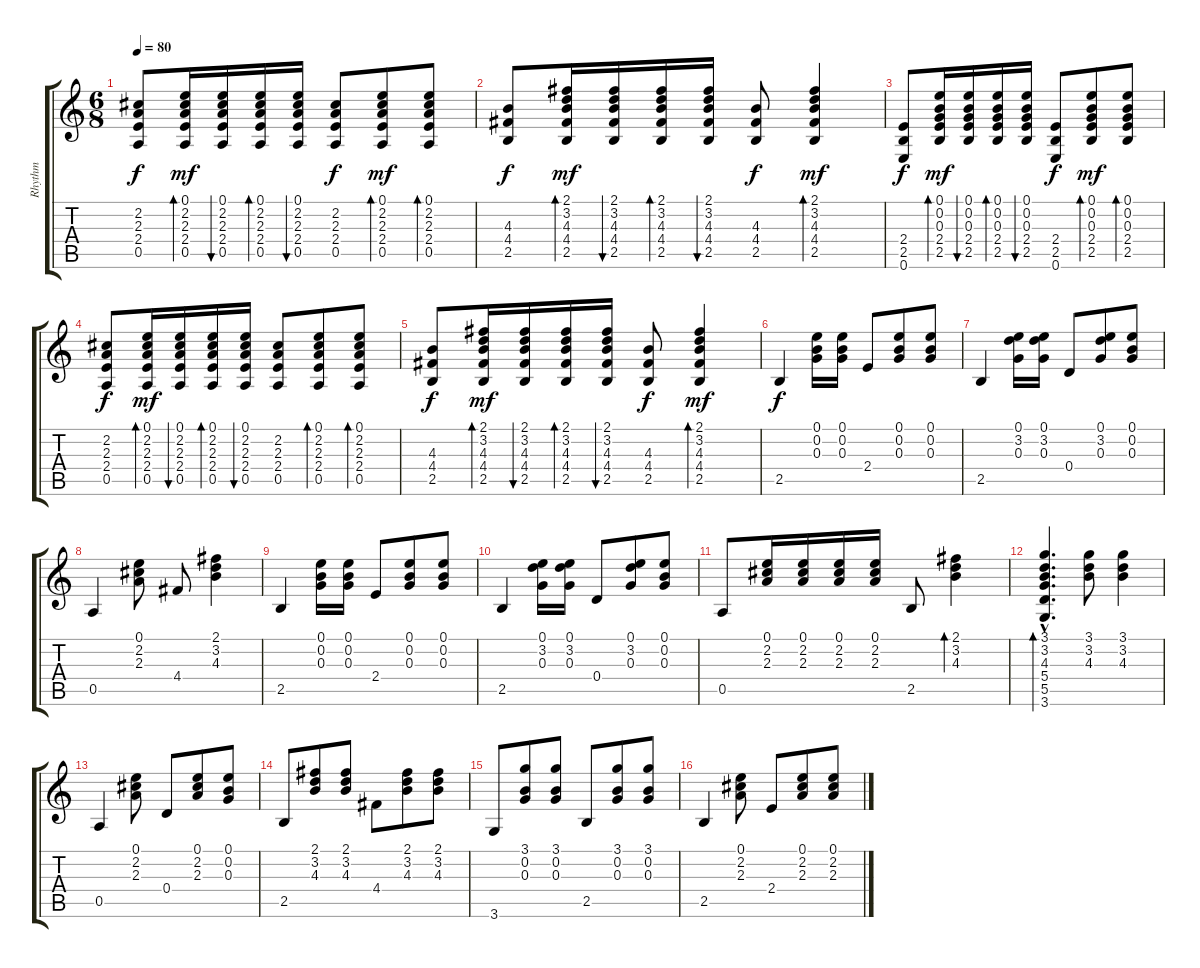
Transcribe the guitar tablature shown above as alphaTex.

\track ("Rhythm" "Rhythm") {instrument acousticguitarnylon}
\staff {score tabs}
\tuning (E4 B3 G3 D3 A2 E2) {hide}
\ts (6 8)
\tempo 80
\clef g2
\ks c
(2.2 2.3 2.4 0.5).8{dy f} (0.1 2.2 2.3 2.4 0.5).16{bd 60 dy mf} (0.1 2.2 2.3 2.4 0.5).16{bu 60} (0.1 2.2 2.3 2.4 0.5).16{bd 60} (0.1 2.2 2.3 2.4 0.5).16{bu 60} (2.2 2.3 2.4 0.5).8{dy f} (0.1 2.2 2.3 2.4 0.5).8{bd 60 dy mf} (0.1 2.2 2.3 2.4 0.5).8{bd 60} |
(4.3 4.4 2.5).8{dy f} (2.1 3.2 4.3 4.4 2.5).16{bd 60 dy mf} (2.1 3.2 4.3 4.4 2.5).16{bu 60} (2.1 3.2 4.3 4.4 2.5).16{bd 60} (2.1 3.2 4.3 4.4 2.5).16{bu 60} (4.3 4.4 2.5).8{dy f} (2.1 3.2 4.3 4.4 2.5).4{bd 60 dy mf} |
(2.4 2.5 0.6).8{dy f} (0.1 0.2 0.3 2.4 2.5).16{bd 60 dy mf} (0.1 0.2 0.3 2.4 2.5).16{bu 60} (0.1 0.2 0.3 2.4 2.5).16{bd 60} (0.1 0.2 0.3 2.4 2.5).16{bu 60} (2.4 2.5 0.6).8{dy f} (0.1 0.2 0.3 2.4 2.5).8{bd 60 dy mf} (0.1 0.2 0.3 2.4 2.5).8{bd 60} |
(2.2 2.3 2.4 0.5).8{dy f} (0.1 2.2 2.3 2.4 0.5).16{bd 60 dy mf} (0.1 2.2 2.3 2.4 0.5).16{bu 60} (0.1 2.2 2.3 2.4 0.5).16{bd 60} (0.1 2.2 2.3 2.4 0.5).16{bu 60} (2.2 2.3 2.4 0.5).8 (0.1 2.2 2.3 2.4 0.5).8{bd 60} (0.1 2.2 2.3 2.4 0.5).8{bd 60} |
(4.3 4.4 2.5).8{dy f} (2.1 3.2 4.3 4.4 2.5).16{bd 60 dy mf} (2.1 3.2 4.3 4.4 2.5).16{bu 60} (2.1 3.2 4.3 4.4 2.5).16{bd 60} (2.1 3.2 4.3 4.4 2.5).16{bu 60} (4.3 4.4 2.5).8{dy f} (2.1 3.2 4.3 4.4 2.5).4{bd 60 dy mf} |
2.5.4{dy f} (0.1 0.2 0.3).16 (0.1 0.2 0.3).16 2.4.8 (0.1 0.2 0.3).8 (0.1 0.2 0.3).8 |
2.5.4 (0.1 3.2 0.3).16 (0.1 3.2 0.3).16 0.4.8 (0.1 3.2 0.3).8 (0.1 0.2 0.3).8 |
0.5.4 (0.1 2.2 2.3).8 4.4.8 (2.1 3.2 4.3).4 |
2.5.4 (0.1 0.2 0.3).16 (0.1 0.2 0.3).16 2.4.8 (0.1 0.2 0.3).8 (0.1 0.2 0.3).8 |
2.5.4 (0.1 3.2 0.3).16 (0.1 3.2 0.3).16 0.4.8 (0.1 3.2 0.3).8 (0.1 0.2 0.3).8 |
0.5.8 (0.1 2.2 2.3).16 (0.1 2.2 2.3).16 (0.1 2.2 2.3).16 (0.1 2.2 2.3).16 2.5.8 (2.1 3.2 4.3).4{bd 120} |
(3.1{hac} 3.2{hac} 4.3{hac} 5.4{hac} 5.5{hac} 3.6{hac}).4{d bd 120} (3.1 3.2 4.3).8 (3.1 3.2 4.3).4 |
0.5.4 (0.1 2.2 2.3).8 0.4.8 (0.1 2.2 2.3).8 (0.1 0.2 0.3).8 |
2.5.8 (2.1 3.2 4.3).8 (2.1 3.2 4.3).8 4.4.8 (2.1 3.2 4.3).8 (2.1 3.2 4.3).8 |
3.6.8 (3.1 0.2 0.3).8 (3.1 0.2 0.3).8 2.5.8 (3.1 0.2 0.3).8 (3.1 0.2 0.3).8 |
2.5.4 (0.1 2.2 2.3).8 2.4.8 (0.1 2.2 2.3).8 (0.1 2.2 2.3).8
